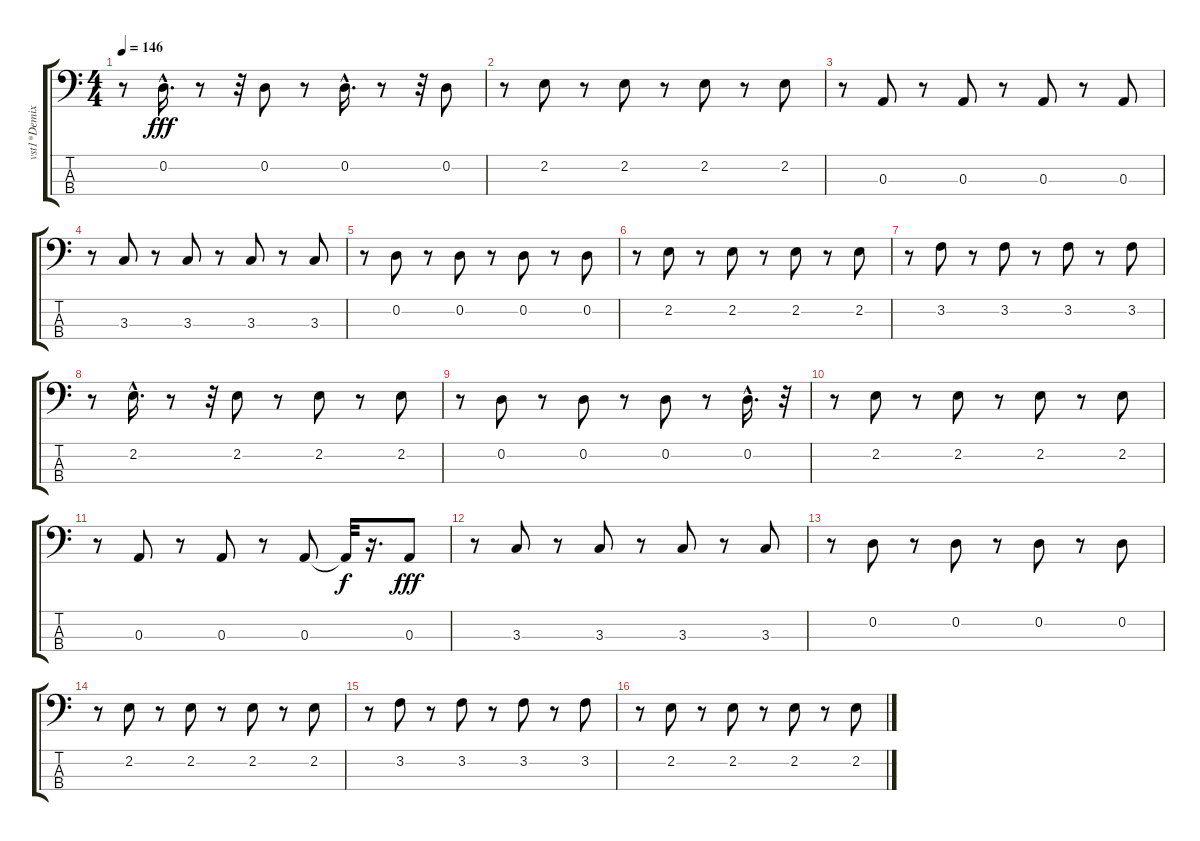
\track ("vst1*Demixed 11" "vst1*Demix") {instrument synthbass1}
\staff {score tabs}
\tuning (G2 D2 A1 E1) {hide}
\ts (4 4)
\tempo 146
\clef f4
\ks c
r.8{dy fff} 0.2{hac}.16{d} r.8 r.32 0.2.8 r.8 0.2{hac}.16{d} r.8 r.32 0.2.8 |
r.8 2.2.8 r.8 2.2.8 r.8 2.2.8 r.8 2.2.8 |
r.8 0.3.8 r.8 0.3.8 r.8 0.3.8 r.8 0.3.8 |
r.8 3.3.8 r.8 3.3.8 r.8 3.3.8 r.8 3.3.8 |
r.8 0.2.8 r.8 0.2.8 r.8 0.2.8 r.8 0.2.8 |
r.8 2.2.8 r.8 2.2.8 r.8 2.2.8 r.8 2.2.8 |
r.8 3.2.8 r.8 3.2.8 r.8 3.2.8 r.8 3.2.8 |
r.8 2.2{hac}.16{d} r.8 r.32 2.2.8 r.8 2.2.8 r.8 2.2.8 |
r.8 0.2.8 r.8 0.2.8 r.8 0.2.8 r.8 0.2{hac}.16{d} r.32 |
r.8 2.2.8 r.8 2.2.8 r.8 2.2.8 r.8 2.2.8 |
r.8 0.3.8 r.8 0.3.8 r.8 0.3.8 0.3{t}.32{dy f} r.16{d} 0.3.8{dy fff} |
r.8 3.3.8 r.8 3.3.8 r.8 3.3.8 r.8 3.3.8 |
r.8 0.2.8 r.8 0.2.8 r.8 0.2.8 r.8 0.2.8 |
r.8 2.2.8 r.8 2.2.8 r.8 2.2.8 r.8 2.2.8 |
r.8 3.2.8 r.8 3.2.8 r.8 3.2.8 r.8 3.2.8 |
r.8 2.2.8 r.8 2.2.8 r.8 2.2.8 r.8 2.2.8
